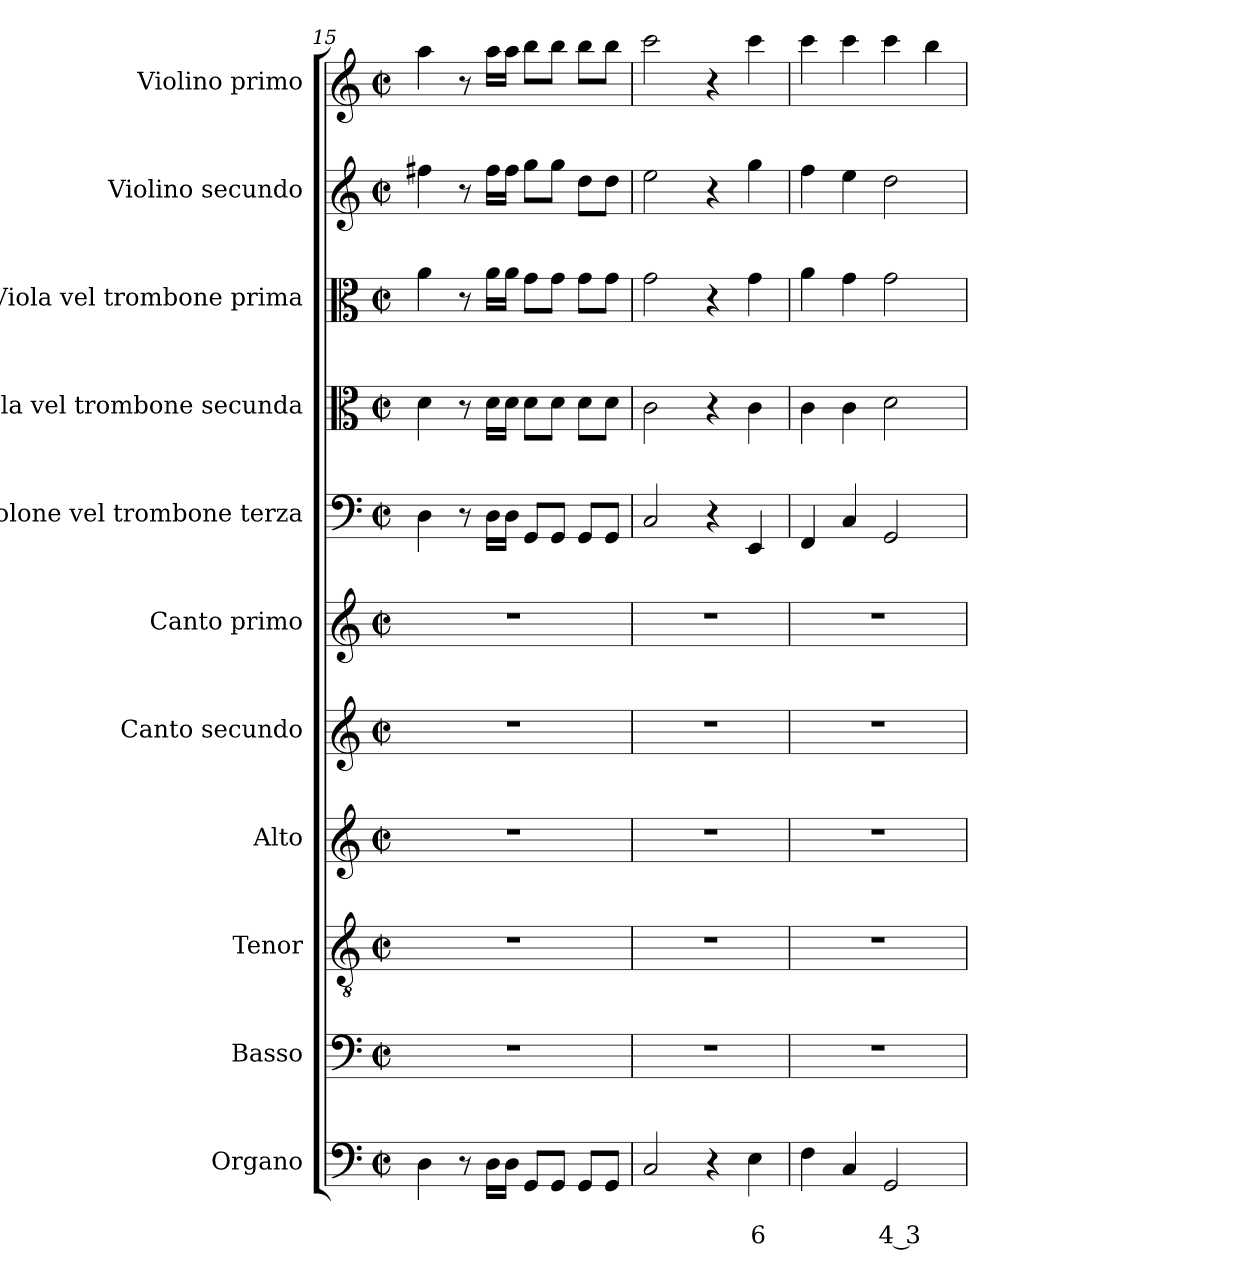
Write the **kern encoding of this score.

**kern	**text	**text	**kern	**kern	**kern	**kern	**kern	**kern	**kern	**kern	**kern	**kern
*part11	*part11	*part11	*part10	*part9	*part8	*part7	*part6	*part5	*part4	*part3	*part2	*part1
*staff11	*staff11	*staff11	*staff10	*staff9	*staff8	*staff7	*staff6	*staff5	*staff4	*staff3	*staff2	*staff1
*I"Organo	*	*	*I"Basso	*I"Tenor	*I"Alto	*I"Canto secundo	*I"Canto primo	*I"Violone vel trombone  terza	*I"Viola vel trombone secunda	*I"Viola vel trombone prima	*I"Violino secundo	*I"Violino primo
*	*	*	*I'B	*I'T	*I'A	*I'C2	*I'C1	*I'Vn	*I'Va2	*I'Va1	*I'Vi2	*I'Vi1
*clefF4	*	*	*clefF4	*clefGv2	*clefG2	*clefG2	*clefG2	*clefF4	*clefC3	*clefC3	*clefG2	*clefG2
*k[]	*	*	*k[]	*k[]	*k[]	*k[]	*k[]	*k[]	*k[]	*k[]	*k[]	*k[]
*C:	*	*	*C:	*C:	*C:	*C:	*C:	*C:	*C:	*C:	*C:	*C:
*M2/2	*	*	*M2/2	*M2/2	*M2/2	*M2/2	*M2/2	*M2/2	*M2/2	*M2/2	*M2/2	*M2/2
*met(c|)	*	*	*met(c|)	*met(c|)	*met(c|)	*met(c|)	*met(c|)	*met(c|)	*met(c|)	*met(c|)	*met(c|)	*met(c|)
=15	=15	=15	=15	=15	=15	=15	=15	=15	=15	=15	=15	=15
4D\	.	.	1r	1r	1r	1r	1r	4D\	4d\	4a\	4ff#X\	4aa\
8r	.	.	.	.	.	.	.	8r	8r	8r	8r	8r
16D\LL	.	.	.	.	.	.	.	16D\LL	16d\LL	16a\LL	16ff#\LL	16aa\LL
16D\JJ	.	.	.	.	.	.	.	16D\JJ	16d\JJ	16a\JJ	16ff#\JJ	16aa\JJ
8GG/L	.	.	.	.	.	.	.	8GG/L	8d\L	8g\L	8gg\L	8bb\L
8GG/J	.	.	.	.	.	.	.	8GG/J	8d\J	8g\J	8gg\J	8bb\J
8GG/L	.	.	.	.	.	.	.	8GG/L	8d\L	8g\L	8dd\L	8bb\L
8GG/J	.	.	.	.	.	.	.	8GG/J	8d\J	8g\J	8dd\J	8bb\J
=16	=16	=16	=16	=16	=16	=16	=16	=16	=16	=16	=16	=16
2C/	.	.	1r	1r	1r	1r	1r	2C/	2c\	2g\	2ee\	2ccc\
4r	.	.	.	.	.	.	.	4r	4r	4r	4r	4r
!	!	!LO:LY:b	!	!	!	!	!	!	!	!	!	!
4E\	.	6	.	.	.	.	.	4EE/	4c\	4g\	4gg\	4ccc\
=17	=17	=17	=17	=17	=17	=17	=17	=17	=17	=17	=17	=17
4F\	.	.	1r	1r	1r	1r	1r	4FF/	4c\	4a\	4ff\	4ccc\
4C/	.	.	.	.	.	.	.	4C/	4c\	4g\	4ee\	4ccc\
!	!	!LO:LY:b	!	!	!	!	!	!	!	!	!	!
2GG/	.	4 3	.	.	.	.	.	2GG/	2d\	2g\	2dd\	4ccc\
.	.	.	.	.	.	.	.	.	.	.	.	4bb\
=	=	=	=	=	=	=	=	=	=	=	=	=
*-	*-	*-	*-	*-	*-	*-	*-	*-	*-	*-	*-	*-
